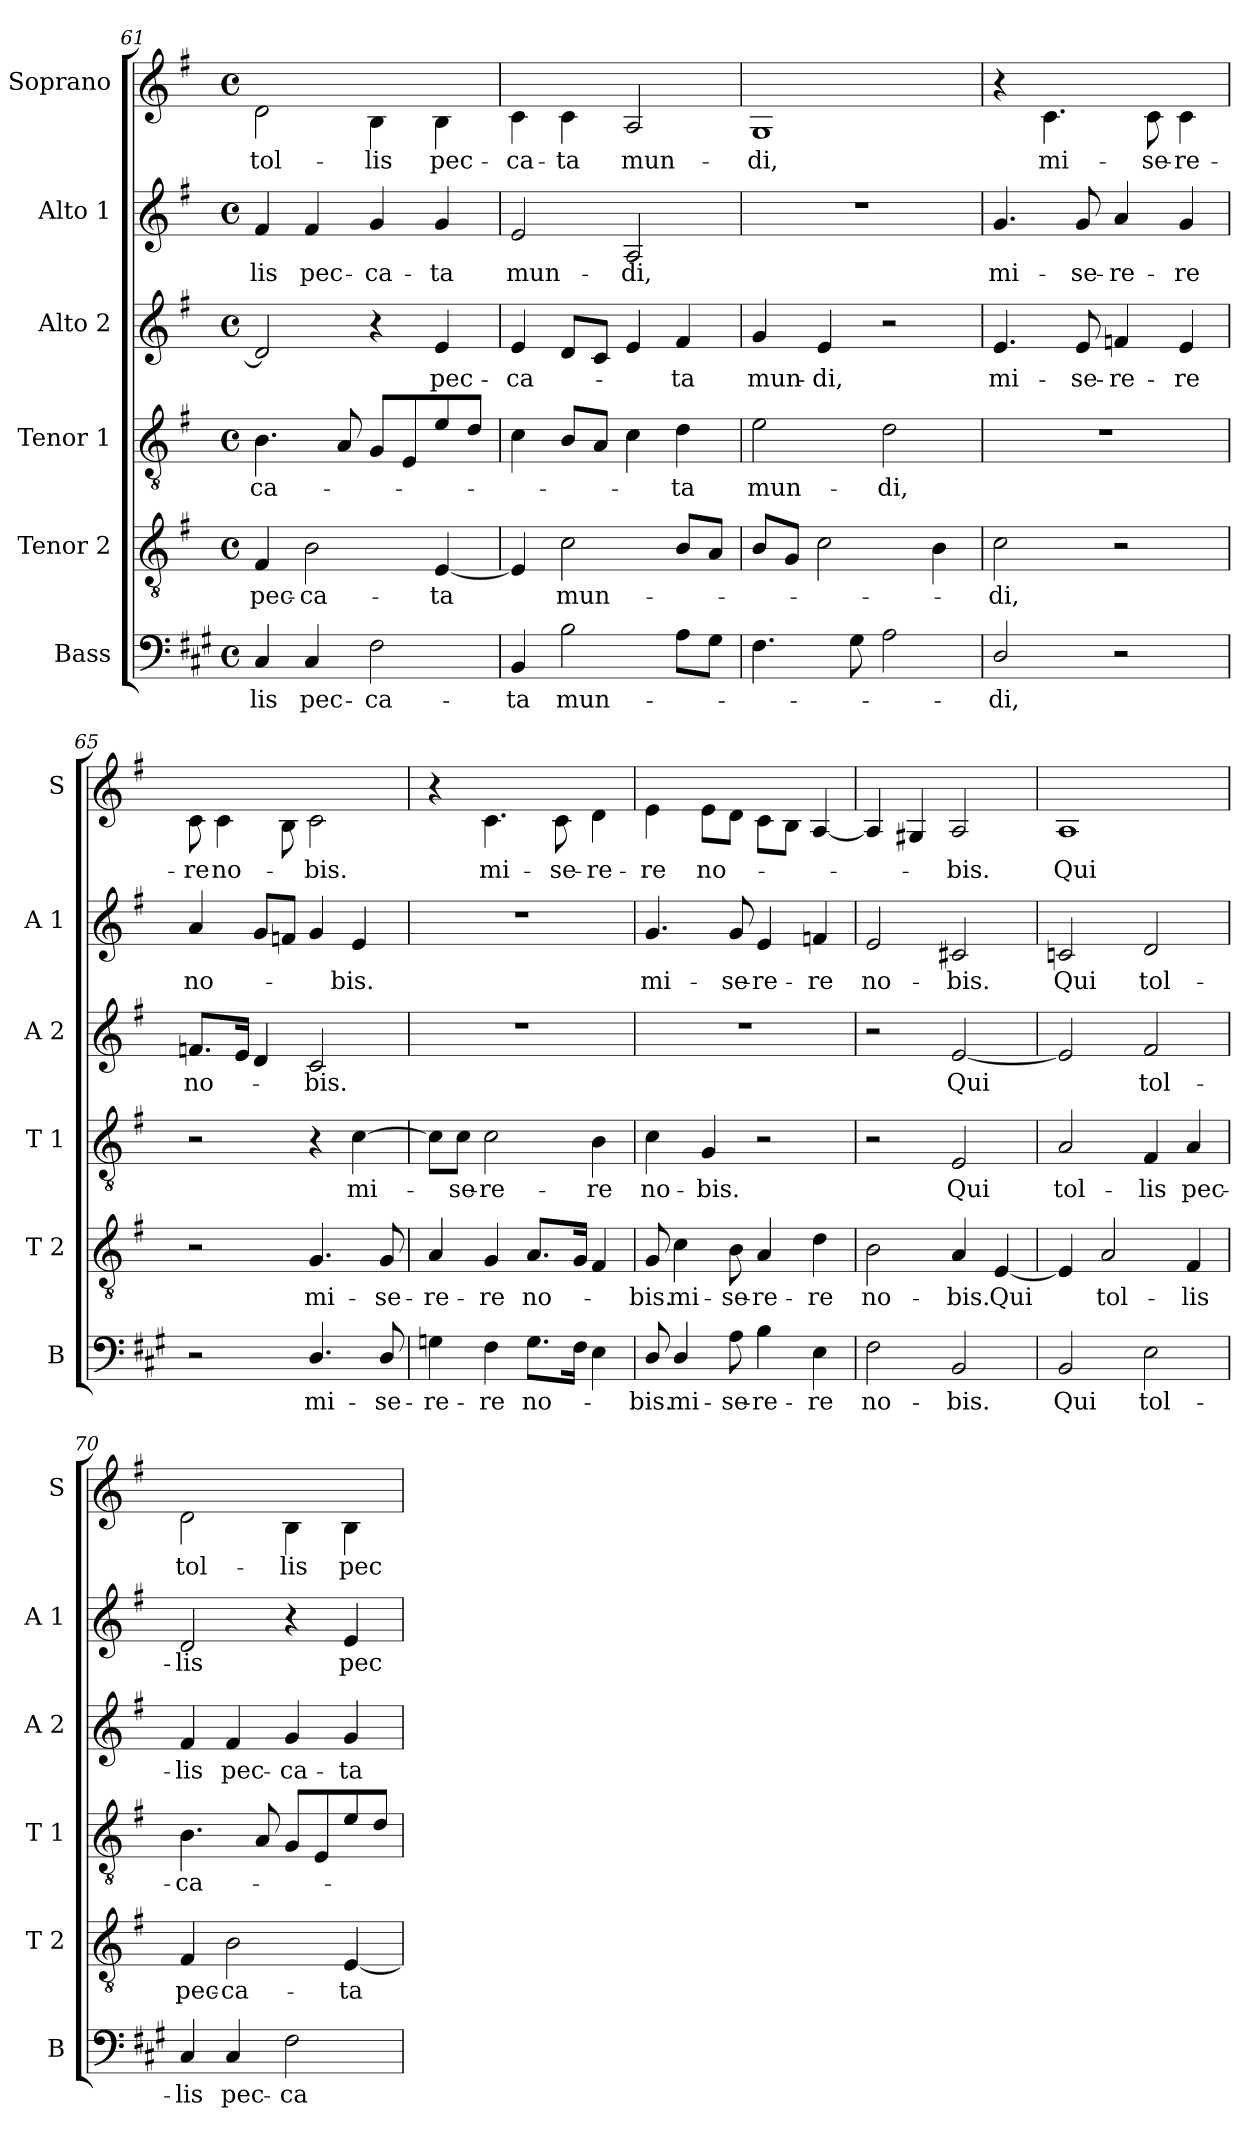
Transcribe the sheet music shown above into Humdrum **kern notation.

**kern	**text	**kern	**text	**kern	**text	**kern	**text	**kern	**text	**kern	**text
*part6	*part6	*part5	*part5	*part4	*part4	*part3	*part3	*part2	*part2	*part1	*part1
*staff6	*staff6	*staff5	*staff5	*staff4	*staff4	*staff3	*staff3	*staff2	*staff2	*staff1	*staff1
*I"Bass	*	*I"Tenor 2	*	*I"Tenor 1	*	*I"Alto 2	*	*I"Alto 1	*	*I"Soprano	*
*I'B	*	*I'T 2	*	*I'T 1	*	*I'A 2	*	*I'A 1	*	*I'S	*
!!LO:LB:g=z
*clefF4	*	*clefGv2	*	*clefGv2	*	*clefG2	*	*clefG2	*	*clefG2	*
*ITrd1c2	*	*	*	*	*	*	*	*	*	*ITrd-7c-12	*
*k[f#]	*	*k[f#]	*	*k[f#]	*	*k[f#]	*	*k[f#]	*	*k[f#]	*
*G:	*	*G:	*	*G:	*	*G:	*	*G:	*	*G:	*
*M4/4	*	*M4/4	*	*M4/4	*	*M4/4	*	*M4/4	*	*M4/4	*
*met(c)	*	*met(c)	*	*met(c)	*	*met(c)	*	*met(c)	*	*met(c)	*
=61	=61	=61	=61	=61	=61	=61	=61	=61	=61	=61	=61
4BB/	-lis	4F#/	pec-	4.B\	-ca-	2d/]	.	4f#/	-lis	2dd\	tol-
4BB/	pec-	2B\	-ca-	.	.	.	.	4f#/	pec-	.	.
.	.	.	.	8A/	.	.	.	.	.	.	.
2E\	-ca-	.	.	8G/L	.	4r	.	4g/	-ca-	4b\	-lis
.	.	.	.	8E/	.	.	.	.	.	.	.
.	.	[4E/	-ta	8e/	.	4e/	pec-	4g/	-ta	4b\	pec-
.	.	.	.	8d/J	.	.	.	.	.	.	.
=62	=62	=62	=62	=62	=62	=62	=62	=62	=62	=62	=62
4AA/	-ta	4E/]	.	4c\	.	4e/	-ca-	2e/	mun-	4cc\	-ca-
2A\	mun-	2c\	mun-	8B/L	.	8d/L	.	.	.	4cc\	-ta
.	.	.	.	8A/J	.	8c/J	.	.	.	.	.
.	.	.	.	4c\	.	4e/	.	2A/	-di,	2a/	mun-
8G\L	.	8B/L	.	4d\	-ta	4f#/	-ta	.	.	.	.
8F#\J	.	8A/J	.	.	.	.	.	.	.	.	.
=63	=63	=63	=63	=63	=63	=63	=63	=63	=63	=63	=63
4.E\	.	8B/L	.	2e\	mun-	4g/	mun-	1r	.	1g	-di,
.	.	8G/J	.	.	.	.	.	.	.	.	.
.	.	2c\	.	.	.	4e/	-di,	.	.	.	.
8F#\	.	.	.	.	.	.	.	.	.	.	.
2G\	.	.	.	2d\	-di,	2r	.	.	.	.	.
.	.	4B\	.	.	.	.	.	.	.	.	.
=64	=64	=64	=64	=64	=64	=64	=64	=64	=64	=64	=64
2C/	-di,	2c\	-di,	1r	.	4.e/	mi-	4.g/	mi-	4r	.
.	.	.	.	.	.	.	.	.	.	4.cc\	mi-
.	.	.	.	.	.	8e/	-se-	8g/	-se-	.	.
2r	.	2r	.	.	.	4fn/	-re-	4a/	-re-	.	.
.	.	.	.	.	.	.	.	.	.	8cc\	-se-
.	.	.	.	.	.	4e/	-re	4g/	-re	4cc\	-re-
=65	=65	=65	=65	=65	=65	=65	=65	=65	=65	=65	=65
2r	.	2r	.	2r	.	8.fn/L	no-	4a/	no-	8cc\	-re
.	.	.	.	.	.	.	.	.	.	4cc\	no-
.	.	.	.	.	.	16e/Jk	.	.	.	.	.
.	.	.	.	.	.	4d/	.	8g/L	.	.	.
.	.	.	.	.	.	.	.	8fn/J	.	8b\	.
4.C/	mi-	4.G/	mi-	4r	.	2c/	-bis.	4g/	.	2cc\	-bis.
.	.	.	.	[4c\	mi-	.	.	4e/	-bis.	.	.
8C/	-se-	8G/	-se-	.	.	.	.	.	.	.	.
=66	=66	=66	=66	=66	=66	=66	=66	=66	=66	=66	=66
4Fn\	-re-	4A/	-re-	8c\L]	.	1r	.	1r	.	4r	.
.	.	.	.	8c\J	-se-	.	.	.	.	.	.
4E\	-re	4G/	-re	2c\	-re-	.	.	.	.	4.cc\	mi-
8.F\L	no-	8.A/L	no-	.	.	.	.	.	.	.	.
.	.	.	.	.	.	.	.	.	.	8cc\	-se-
16E\Jk	.	16G/Jk	.	.	.	.	.	.	.	.	.
4D\	.	4F#/	.	4B\	-re	.	.	.	.	4dd\	-re-
!!LO:PB:g=z
=67	=67	=67	=67	=67	=67	=67	=67	=67	=67	=67	=67
8C/	-bis.	8G/	-bis.	4c\	no-	1r	.	4.g/	mi-	4ee\	-re
4C/	mi-	4c\	mi-	.	.	.	.	.	.	.	.
.	.	.	.	4G/	-bis.	.	.	.	.	8ee\L	no-
8G\	-se-	8B\	-se-	.	.	.	.	8g/	-se-	8dd\J	.
4A\	-re-	4A/	-re-	2r	.	.	.	4e/	-re-	8cc\L	.
.	.	.	.	.	.	.	.	.	.	8b\J	.
4D\	-re	4d\	-re	.	.	.	.	4fn/	-re	[4a/	.
=68	=68	=68	=68	=68	=68	=68	=68	=68	=68	=68	=68
2E\	no-	2B\	no-	2r	.	2r	.	2e/	no-	4a/]	.
.	.	.	.	.	.	.	.	.	.	4g#X/	.
2AA/	-bis.	4A/	-bis.	2E/	Qui	[2e/	Qui	2c#X/	-bis.	2a/	-bis.
.	.	[4E/	Qui	.	.	.	.	.	.	.	.
=69	=69	=69	=69	=69	=69	=69	=69	=69	=69	=69	=69
2AA/	Qui	4E/]	.	2A/	tol-	2e/]	.	2cn/	Qui	1a	Qui
.	.	2A/	tol-	.	.	.	.	.	.	.	.
2D\	tol-	.	.	4F#/	-lis	2f#/	tol-	2d/	tol-	.	.
.	.	4F#/	-lis	4A/	pec-	.	.	.	.	.	.
=70	=70	=70	=70	=70	=70	=70	=70	=70	=70	=70	=70
4BB/	-lis	4F#/	pec-	4.B\	-ca-	4f#/	-lis	2d/	-lis	2dd\	tol-
4BB/	pec-	2B\	-ca-	.	.	4f#/	pec-	.	.	.	.
.	.	.	.	8A/	.	.	.	.	.	.	.
2E\	-ca-	.	.	8G/L	.	4g/	-ca-	4r	.	4b\	-lis
.	.	.	.	8E/	.	.	.	.	.	.	.
.	.	[4E/	-ta	8e/	.	4g/	-ta	4e/	pec-	4b\	pec-
.	.	.	.	8d/J	.	.	.	.	.	.	.
=	=	=	=	=	=	=	=	=	=	=	=
*-	*-	*-	*-	*-	*-	*-	*-	*-	*-	*-	*-
